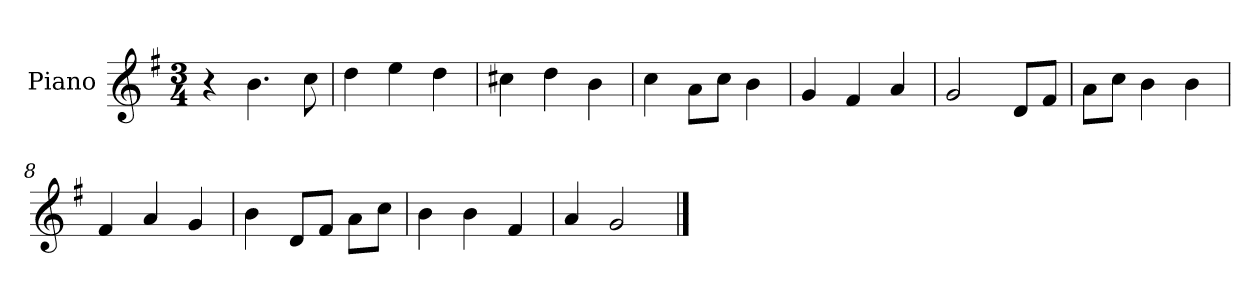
**kern
*part1
*staff1
*I"Piano
*I'P-no
*clefG2
*k[f#]
*M3/4
*MM180
=1
4r
4.b\
8cc\
=2
4dd\
4ee\
4dd\
=3
4cc#X\
4dd\
4b\
=4
4cc\
8a\L
8cc\J
4b\
=5
4g/
4f#/
4a/
=6
2g/
8d/L
8f#/J
=7
8a\L
8cc\J
4b\
4b\
=8
4f#/
4a/
4g/
=9
4b\
8d/L
8f#/J
8a\L
8cc\J
!!LO:LB:g=z
=10
4b\
4b\
4f#/
=11
4a/
2g/
==
*-
